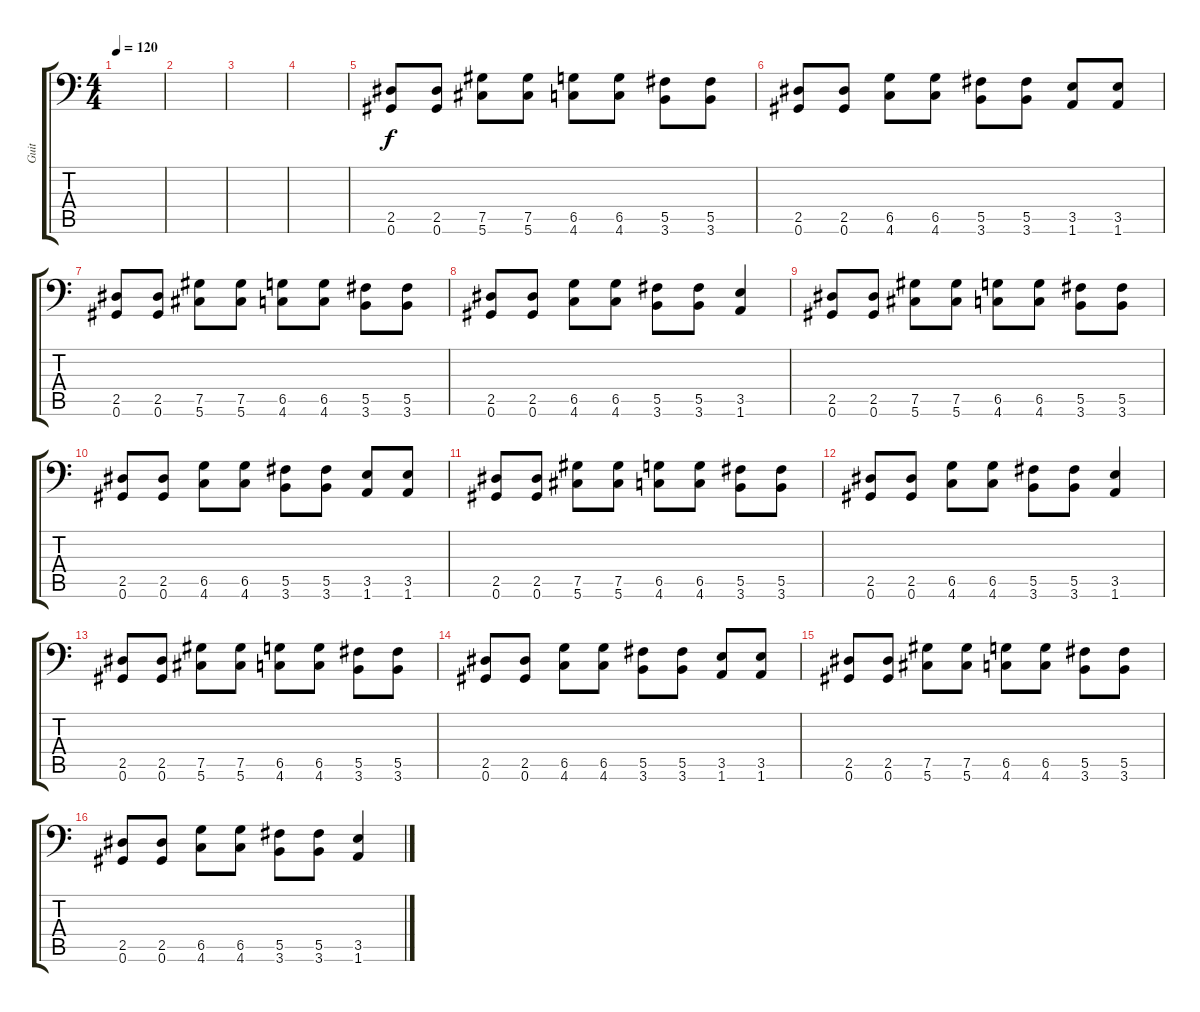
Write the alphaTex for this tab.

\track ("Guit" "Guit") {instrument distortionguitar}
\staff {score tabs}
\tuning (Ab3 Eb3 B2 Gb2 Db2 Ab1) {hide}
\ts (4 4)
\tempo 120
\clef f4
\ks c
|
|
|
|
(2.5 0.6).8 (2.5 0.6).8 (7.5 5.6).8 (7.5 5.6).8 (6.5 4.6).8 (6.5 4.6).8 (5.5 3.6).8 (5.5 3.6).8 |
(2.5 0.6).8 (2.5 0.6).8 (6.5 4.6).8 (6.5 4.6).8 (5.5 3.6).8 (5.5 3.6).8 (3.5 1.6).8 (3.5 1.6).8 |
(2.5 0.6).8 (2.5 0.6).8 (7.5 5.6).8 (7.5 5.6).8 (6.5 4.6).8 (6.5 4.6).8 (5.5 3.6).8 (5.5 3.6).8 |
(2.5 0.6).8 (2.5 0.6).8 (6.5 4.6).8 (6.5 4.6).8 (5.5 3.6).8 (5.5 3.6).8 (3.5 1.6).4 |
(2.5 0.6).8 (2.5 0.6).8 (7.5 5.6).8 (7.5 5.6).8 (6.5 4.6).8 (6.5 4.6).8 (5.5 3.6).8 (5.5 3.6).8 |
(2.5 0.6).8 (2.5 0.6).8 (6.5 4.6).8 (6.5 4.6).8 (5.5 3.6).8 (5.5 3.6).8 (3.5 1.6).8 (3.5 1.6).8 |
(2.5 0.6).8 (2.5 0.6).8 (7.5 5.6).8 (7.5 5.6).8 (6.5 4.6).8 (6.5 4.6).8 (5.5 3.6).8 (5.5 3.6).8 |
(2.5 0.6).8 (2.5 0.6).8 (6.5 4.6).8 (6.5 4.6).8 (5.5 3.6).8 (5.5 3.6).8 (3.5 1.6).4 |
(2.5 0.6).8 (2.5 0.6).8 (7.5 5.6).8 (7.5 5.6).8 (6.5 4.6).8 (6.5 4.6).8 (5.5 3.6).8 (5.5 3.6).8 |
(2.5 0.6).8 (2.5 0.6).8 (6.5 4.6).8 (6.5 4.6).8 (5.5 3.6).8 (5.5 3.6).8 (3.5 1.6).8 (3.5 1.6).8 |
(2.5 0.6).8 (2.5 0.6).8 (7.5 5.6).8 (7.5 5.6).8 (6.5 4.6).8 (6.5 4.6).8 (5.5 3.6).8 (5.5 3.6).8 |
(2.5 0.6).8 (2.5 0.6).8 (6.5 4.6).8 (6.5 4.6).8 (5.5 3.6).8 (5.5 3.6).8 (3.5 1.6).4
